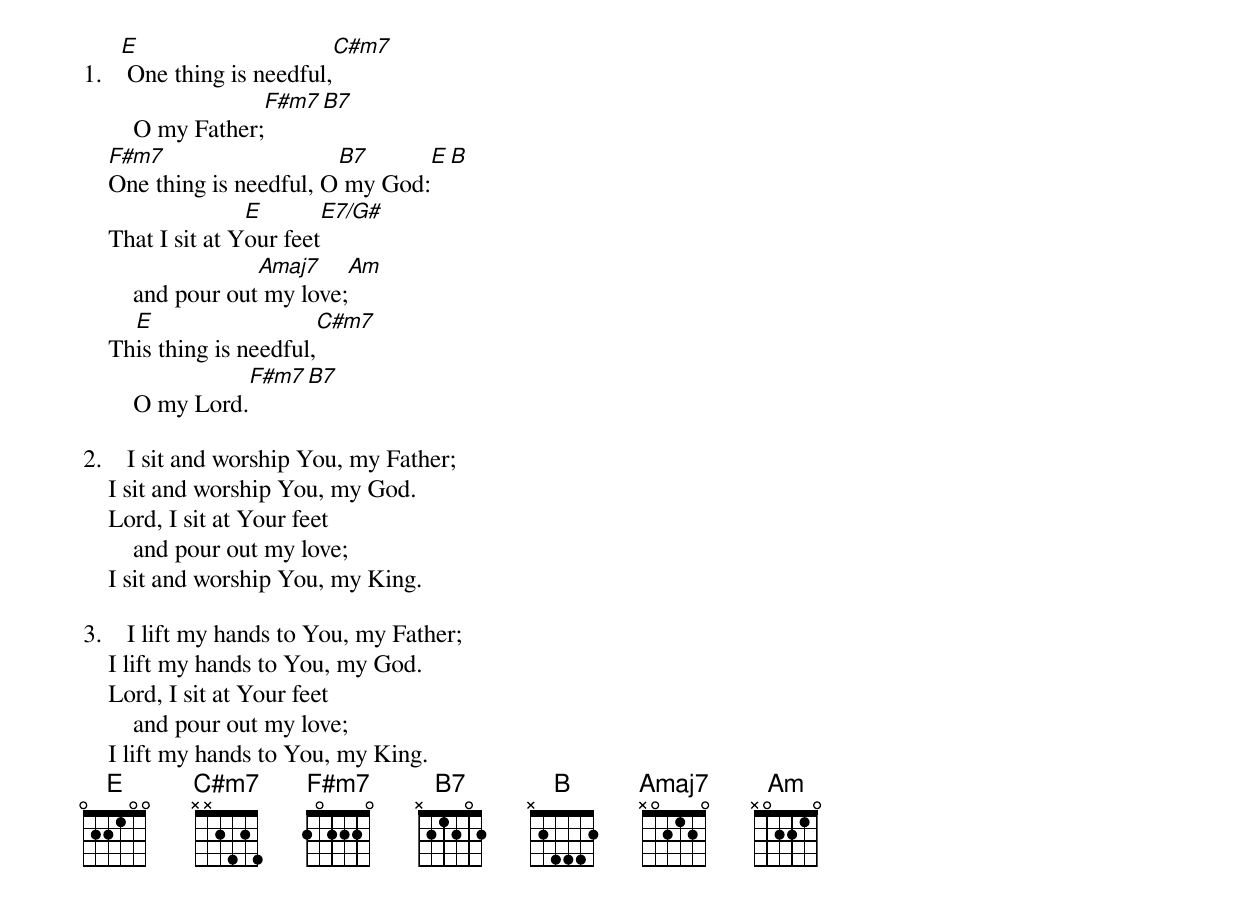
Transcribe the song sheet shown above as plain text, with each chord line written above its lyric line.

     E                         C#m7
1.    One thing is needful,
                      F#m7   B7
        O my Father;
    F#m7                   B7                       E     B
    One thing is needful, O my God:
                   E                     E7/G#
    That I sit at Your feet
                    Amaj7             Am
        and pour out my love;
      E                       C#m7
    This thing is needful,
                    F#m7  B7
        O my Lord.

2.    I sit and worship You, my Father;
    I sit and worship You, my God.
    Lord, I sit at Your feet
        and pour out my love;
    I sit and worship You, my King.

3.    I lift my hands to You, my Father;
    I lift my hands to You, my God.
    Lord, I sit at Your feet
        and pour out my love;
    I lift my hands to You, my King.
